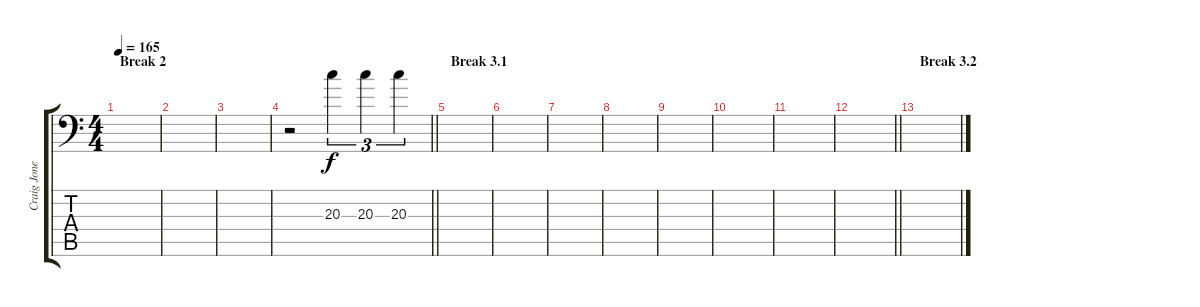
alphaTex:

\track ("Craig Jones" "Craig Jone") {instrument lead2sawtooth}
\staff {score tabs}
\tuning (Db6 Ab3 E3 B2 Gb2 B0) {hide}
\ts (4 4)
\section ("" "Break 2")
\tempo 165
\clef f4
\ks c
|
|
|
\barLineRight lightlight
r.2{volume 13} 20.3.4{tu (3 2) instrument guitarharmonics} 20.3.4{tu (3 2)} 20.3.4{tu (3 2)} |
\section ("" "Break 3.1")
|
|
|
|
|
|
|
\barLineRight lightlight
|
\section ("" "Break 3.2")
